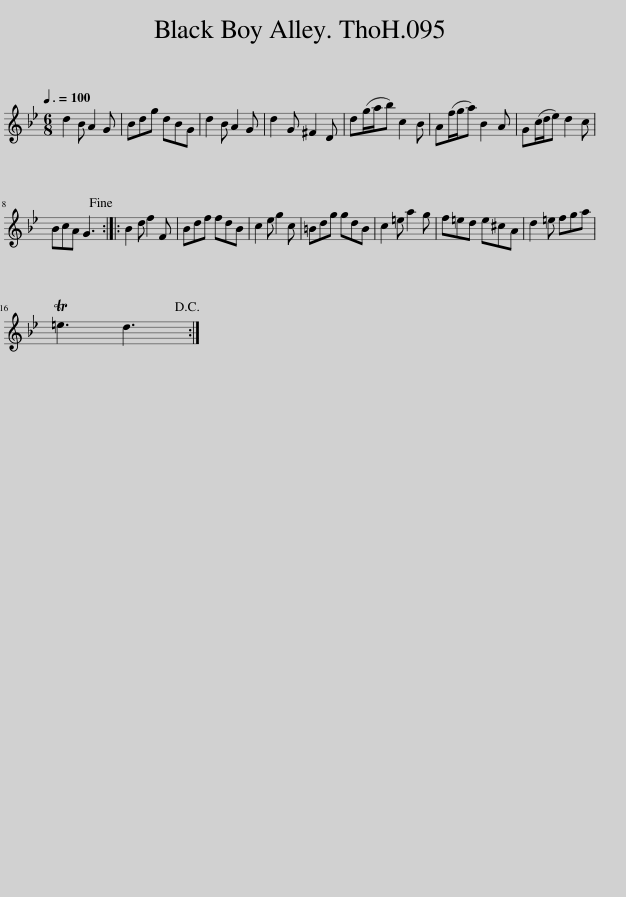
X:1
L:1/8
Q:3/8=100
M:6/8
I:linebreak $
K:Gmin
V:1 treble
V:1
 d2 B A2 G | Bdg dBG | d2 B A2 G | d2 G ^F2 D | d(g/a/b) c2 B | %5
 A(f/g/a) B2 A | G(c/d/e) d2 c |$ BcA G3!fine! :: B2 d f2 F | Bdf fdB | %10
 c2 e g2 c | =Bdg gdB | c2 =e a2 g | f=ed e^cA | d2 =e fga |$ %15
 T=e3 d3!D.C.! :| %16
